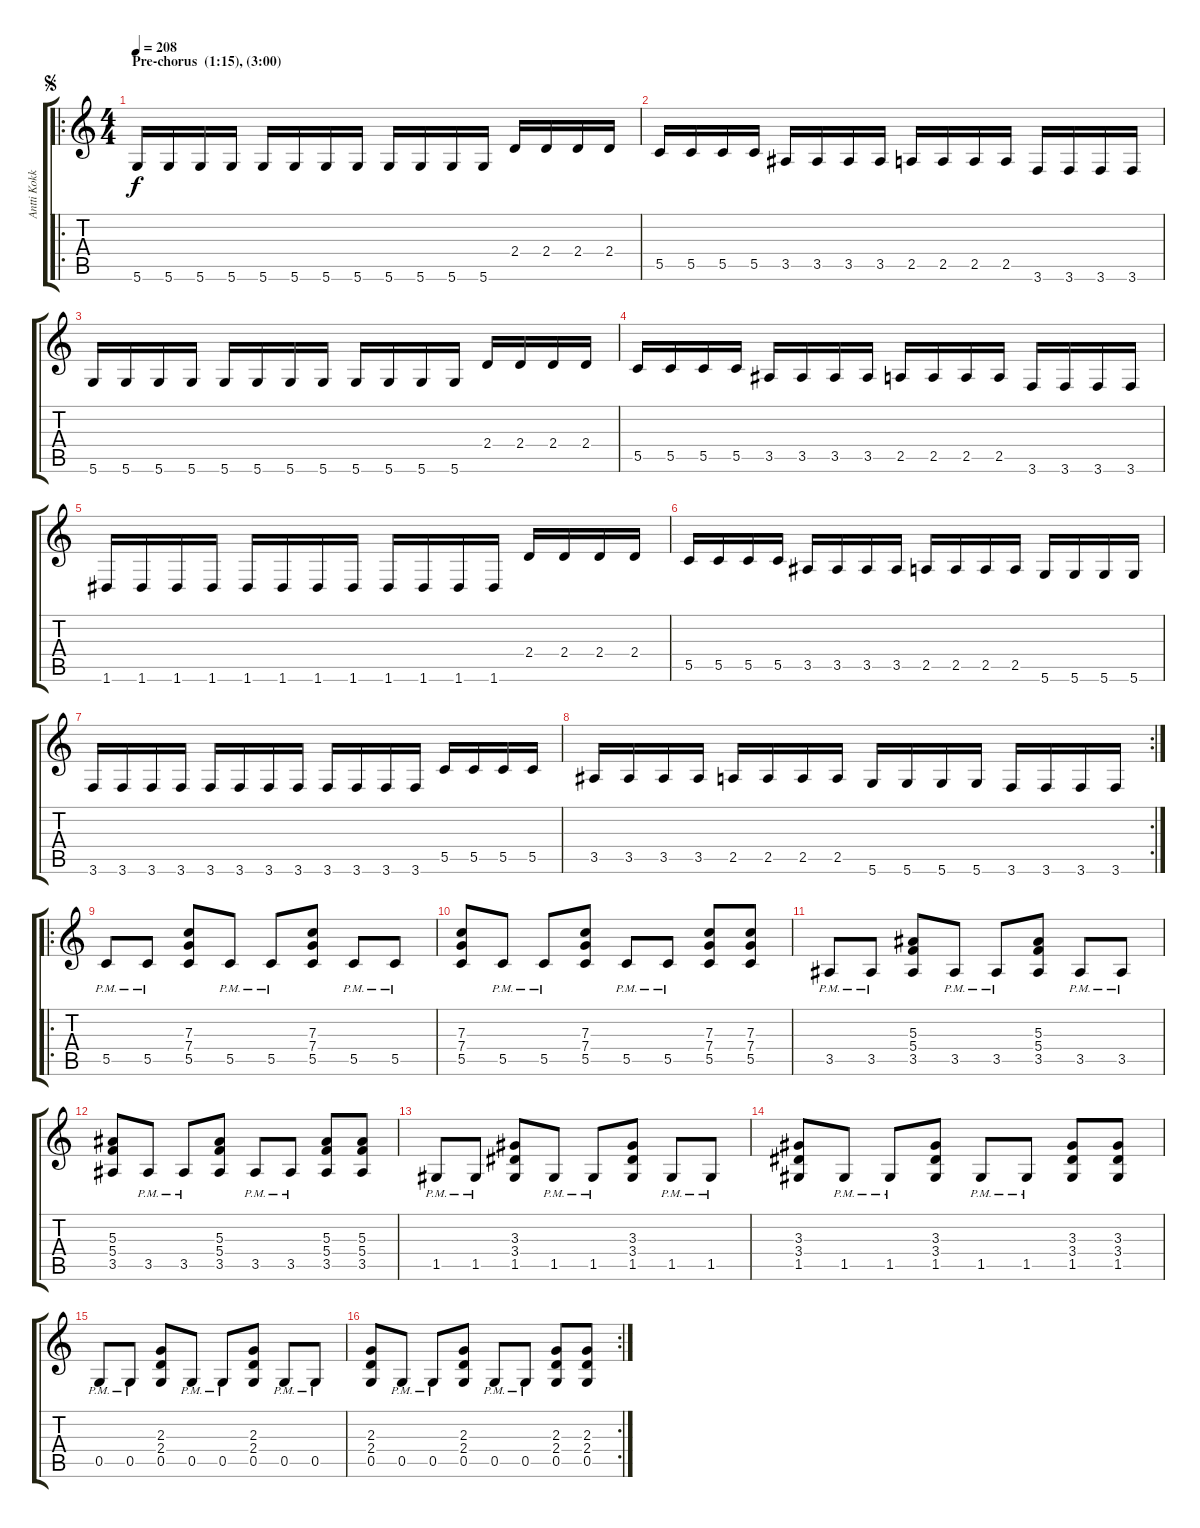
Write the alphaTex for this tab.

\track ("Antti Kokko" "Antti Kokk") {instrument distortionguitar}
\staff {score tabs}
\tuning (D4 A3 F3 C3 G2 D2) {hide}
\ro
\ts (4 4)
\section ("" "Pre-chorus  (1:15), (3:00)")
\jump segno
\tempo 208
\clef g2
\ks c
5.6.16{dy f} 5.6.16 5.6.16 5.6.16 5.6.16 5.6.16 5.6.16 5.6.16 5.6.16 5.6.16 5.6.16 5.6.16 2.4.16 2.4.16 2.4.16 2.4.16 |
5.5.16 5.5.16 5.5.16 5.5.16 3.5.16 3.5.16 3.5.16 3.5.16 2.5.16 2.5.16 2.5.16 2.5.16 3.6.16 3.6.16 3.6.16 3.6.16 |
5.6.16 5.6.16 5.6.16 5.6.16 5.6.16 5.6.16 5.6.16 5.6.16 5.6.16 5.6.16 5.6.16 5.6.16 2.4.16 2.4.16 2.4.16 2.4.16 |
5.5.16 5.5.16 5.5.16 5.5.16 3.5.16 3.5.16 3.5.16 3.5.16 2.5.16 2.5.16 2.5.16 2.5.16 3.6.16 3.6.16 3.6.16 3.6.16 |
1.6.16 1.6.16 1.6.16 1.6.16 1.6.16 1.6.16 1.6.16 1.6.16 1.6.16 1.6.16 1.6.16 1.6.16 2.4.16 2.4.16 2.4.16 2.4.16 |
5.5.16 5.5.16 5.5.16 5.5.16 3.5.16 3.5.16 3.5.16 3.5.16 2.5.16 2.5.16 2.5.16 2.5.16 5.6.16 5.6.16 5.6.16 5.6.16 |
3.6.16 3.6.16 3.6.16 3.6.16 3.6.16 3.6.16 3.6.16 3.6.16 3.6.16 3.6.16 3.6.16 3.6.16 5.5.16 5.5.16 5.5.16 5.5.16 |
\rc 2
3.5.16 3.5.16 3.5.16 3.5.16 2.5.16 2.5.16 2.5.16 2.5.16 5.6.16 5.6.16 5.6.16 5.6.16 3.6.16 3.6.16 3.6.16 3.6.16 |
\ro
5.5{pm}.8 5.5{pm}.8 (7.3 7.4 5.5).8 5.5{pm}.8 5.5{pm}.8 (7.3 7.4 5.5).8 5.5{pm}.8 5.5{pm}.8 |
(7.3 7.4 5.5).8 5.5{pm}.8 5.5{pm}.8 (7.3 7.4 5.5).8 5.5{pm}.8 5.5{pm}.8 (7.3 7.4 5.5).8 (7.3 7.4 5.5).8 |
3.5{pm}.8 3.5{pm}.8 (5.3 5.4 3.5).8 3.5{pm}.8 3.5{pm}.8 (5.3 5.4 3.5).8 3.5{pm}.8 3.5{pm}.8 |
(5.3 5.4 3.5).8 3.5{pm}.8 3.5{pm}.8 (5.3 5.4 3.5).8 3.5{pm}.8 3.5{pm}.8 (5.3 5.4 3.5).8 (5.3 5.4 3.5).8 |
1.5{pm}.8 1.5{pm}.8 (3.3 3.4 1.5).8 1.5{pm}.8 1.5{pm}.8 (3.3 3.4 1.5).8 1.5{pm}.8 1.5{pm}.8 |
(3.3 3.4 1.5).8 1.5{pm}.8 1.5{pm}.8 (3.3 3.4 1.5).8 1.5{pm}.8 1.5{pm}.8 (3.3 3.4 1.5).8 (3.3 3.4 1.5).8 |
0.5{pm}.8 0.5{pm}.8 (2.3 2.4 0.5).8 0.5{pm}.8 0.5{pm}.8 (2.3 2.4 0.5).8 0.5{pm}.8 0.5{pm}.8 |
\rc 2
(2.3 2.4 0.5).8 0.5{pm}.8 0.5{pm}.8 (2.3 2.4 0.5).8 0.5{pm}.8 0.5{pm}.8 (2.3 2.4 0.5).8 (2.3 2.4 0.5).8
